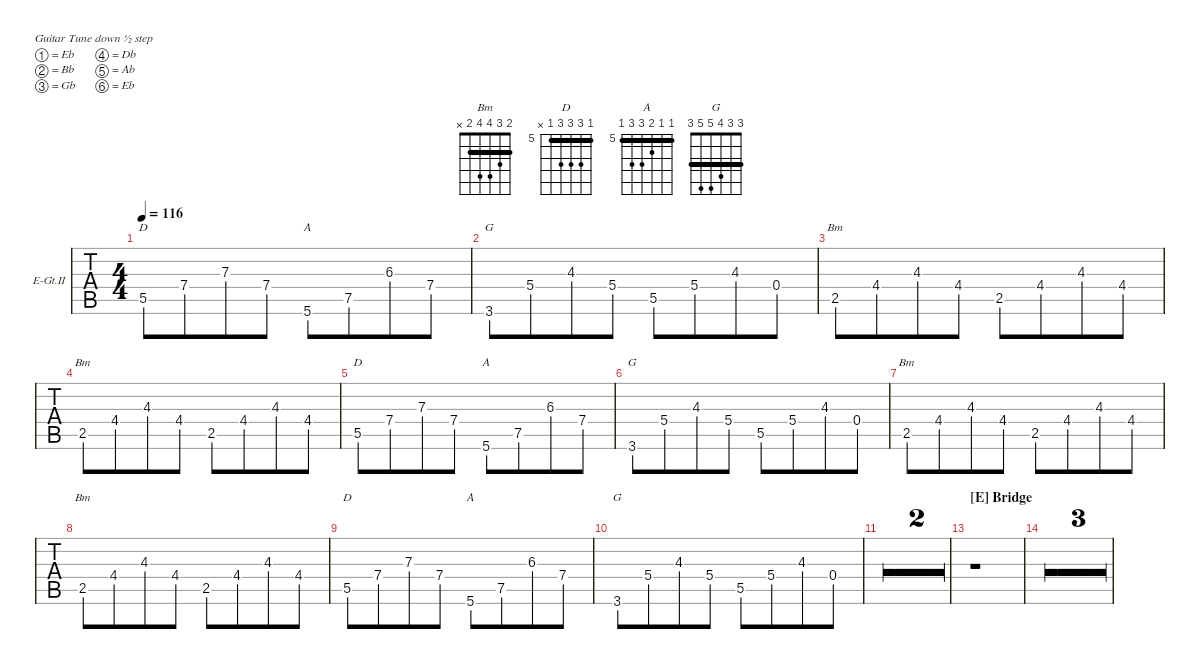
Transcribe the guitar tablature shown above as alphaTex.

\hideDynamics
\bracketExtendMode nobrackets
\firstSystemTrackNameOrientation horizontal
\otherSystemsTrackNameOrientation horizontal
\track ("E.Guitar II (Rythm Right)" "E-Gt.II") {multiBarRest instrument distortionguitar}
\staff {tabs}
\tuning (Eb4 Bb3 Gb3 Db3 Ab2 Eb2)
\chord ("Bm" 2 3 4 4 2 x) {barre 2}
\chord ("D" 5 7 7 7 5 x) {firstfret 5 barre 5}
\chord ("A" 5 5 6 7 7 5) {firstfret 5 barre (5 5)}
\chord ("G" 3 3 4 5 5 3) {barre (3 3)}
\ts (4 4)
\tempo 116
\clef g2
\ks db
5.5.8{ch "D" dy mf beam merge} 7.4.8{beam merge} 7.3.8{beam merge} 7.4.8 5.6.8{ch "A" beam merge} 7.5.8{beam merge} 6.3.8{beam merge} 7.4.8 |
3.6.8{ch "G" beam merge} 5.4.8{beam merge} 4.3.8{beam merge} 5.4.8 5.5.8{beam merge} 5.4.8{beam merge} 4.3.8{beam merge} 0.4.8 |
2.5.8{ch "Bm" beam merge} 4.4.8{beam merge} 4.3.8{beam merge} 4.4.8 2.5.8{beam merge} 4.4.8{beam merge} 4.3.8{beam merge} 4.4.8 |
2.5.8{ch "Bm" beam merge} 4.4.8{beam merge} 4.3.8{beam merge} 4.4.8 2.5.8{beam merge} 4.4.8{beam merge} 4.3.8{beam merge} 4.4.8 |
5.5.8{ch "D" beam merge} 7.4.8{beam merge} 7.3.8{beam merge} 7.4.8 5.6.8{ch "A" beam merge} 7.5.8{beam merge} 6.3.8{beam merge} 7.4.8 |
3.6.8{ch "G" beam merge} 5.4.8{beam merge} 4.3.8{beam merge} 5.4.8 5.5.8{beam merge} 5.4.8{beam merge} 4.3.8{beam merge} 0.4.8 |
2.5.8{ch "Bm" beam merge} 4.4.8{beam merge} 4.3.8{beam merge} 4.4.8 2.5.8{beam merge} 4.4.8{beam merge} 4.3.8{beam merge} 4.4.8 |
2.5.8{ch "Bm" beam merge} 4.4.8{beam merge} 4.3.8{beam merge} 4.4.8 2.5.8{beam merge} 4.4.8{beam merge} 4.3.8{beam merge} 4.4.8 |
5.5.8{ch "D" beam merge} 7.4.8{beam merge} 7.3.8{beam merge} 7.4.8 5.6.8{ch "A" beam merge} 7.5.8{beam merge} 6.3.8{beam merge} 7.4.8 |
3.6.8{ch "G" beam merge} 5.4.8{beam merge} 4.3.8{beam merge} 5.4.8 5.5.8{beam merge} 5.4.8{beam merge} 4.3.8{beam merge} 0.4.8 |
r.1 |
r.1 |
\section ("E" "Bridge")
r.1 |
r.1 |
r.1 |
r.1
